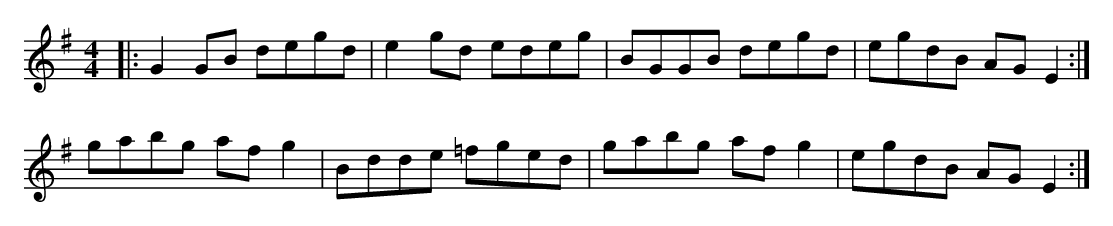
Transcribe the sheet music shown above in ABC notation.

X:1
M:4/4
K:G
|:G2 GB degd|e2 gd edeg|BGGB degd|egdB AG E2:|
gabg af g2|Bdde =fged|gabg af g2|egdB AG E2:|
